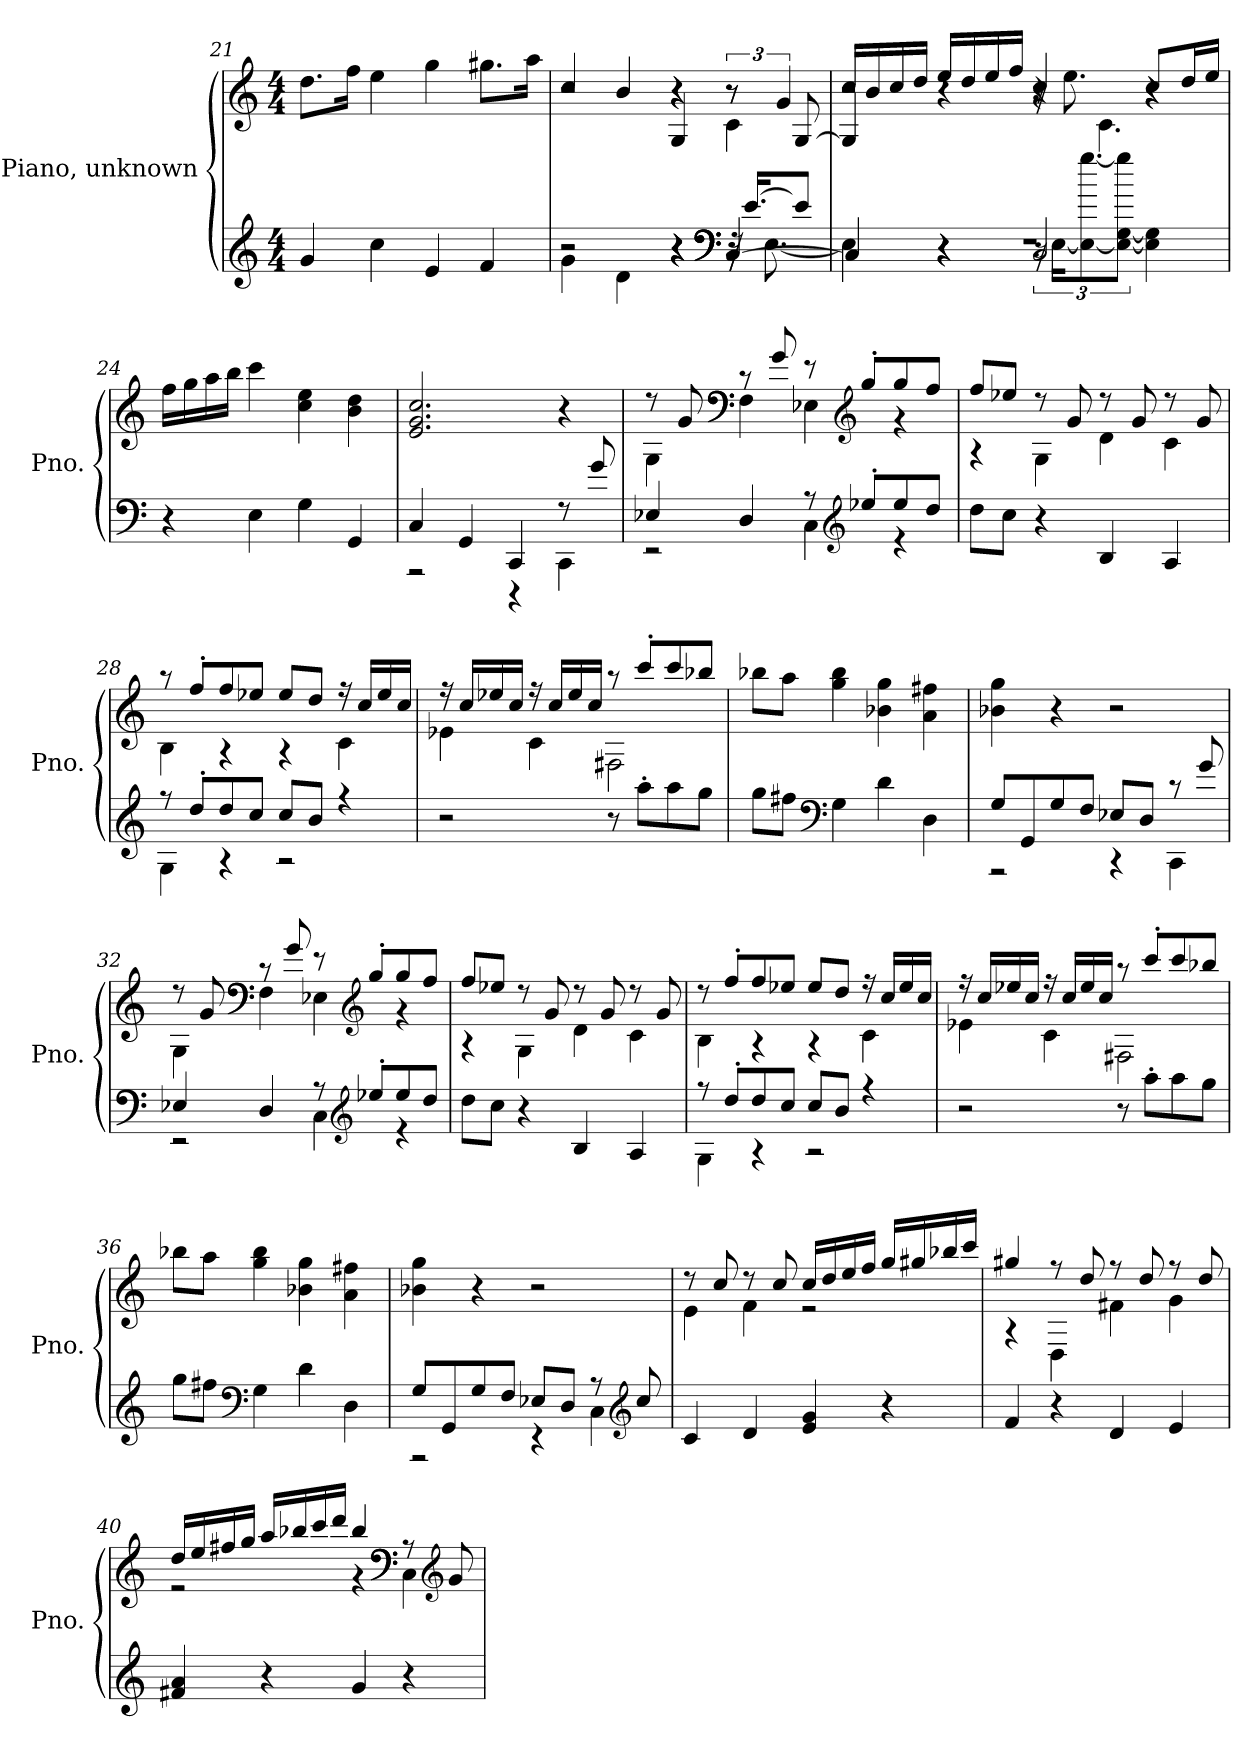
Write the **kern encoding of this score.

**kern	**kern
*part1	*part1
*staff2	*staff1
*I"Piano, unknown	*
*I'Pno.	*
*clefG2	*clefG2
*k[]	*k[]
*M4/4	*M4/4
=21	=21
4g/	8.dd\L
.	16ff\Jk
4cc\	4ee\
4e/	4gg\
4f/	8.gg#X\L
.	16aa\Jk
=22	=22
*^	*^
*	*^	*	*^
2r	4g\	2r	4cc/	2r	2r
.	4d\	.	4b/	.	.
4r	4r	4r	4G/	4r	4r
*clefF4	*	*	*	*	*
32r	16r	[4C/	12r	4c\	8r
[16.e/KL	.	.	.	.	.
.	[8.E\	.	.	.	.
.	.	.	6g/	.	.
8e/J]	.	.	.	.	[8G/
=23	=23	=23	=23	=23	=23
*	*	*	*	*	*^
1r	4E\]	4C/]	16cc/LL	2r	4G/]	2r
.	.	.	16b/	.	.	.
.	.	.	16cc/	.	.	.
.	.	.	16dd/JJ	.	.	.
.	4r	4r	16ee/LL	.	4r	.
.	.	.	16dd/	.	.	.
.	.	.	16ee/	.	.	.
.	.	.	16ff/JJ	.	.	.
.	24r	2C/	4r	16r	4cc/	8r
.	[24E\KL	.	.	.	.	.
.	.	.	.	8.ee\	.	.
.	12E\_ [12gg\	.	.	.	.	.
.	.	.	.	.	.	4.c'\
.	12E\_ [12G\ 12gg\]J	.	.	.	.	.
.	4E\] 4G\]	.	8cc/L	4r	4r	.
.	.	.	16dd/L	.	.	.
.	.	.	16ee/JJ	.	.	.
*v	*v	*v	*	*	*	*
*	*v	*v	*v	*v
!!LO:PB:g=z
=24	=24
4r	16ff\LL
.	16gg\
.	16aa\
.	16bb\JJ
4E\	4ccc\
4G\	4cc\ 4ee\
4GG/	4b\ 4dd\
=25	=25
*^	*
4C/	2r	2.e/ 2.g/ 2.cc/
4GG/	.	.
4CC/	4r	.
8r	4CC\	4r
8g/	.	.
=26	=26	=26
*	*	*^
4E-X/	2r	8r	4G\
.	.	8g/	.
*	*	*clefF4	*
4D/	.	8r	4F\
.	.	8g/	.
8r	4C\	8r	4E-X\
*clefG2	*	*clefG2	*
8ee-X'/L	.	8gg'/L	.
8ee-/	4r	8gg/	4r
8dd/J	.	8ff/J	.
*v	*v	*	*
=27	=27	=27
8dd\L	8ff/L	4r
8cc\J	8ee-X/J	.
4r	8r	4G\
.	8g/	.
4B/	8r	4d\
.	8g/	.
4A/	8r	4c\
.	8g/	.
!!LO:LB:g=z	!!
=28	=28	=28
*^	*	*
8r	4G\	8r	4B\
8dd'/L	.	8ff'/L	.
8dd/	4r	8ff/	4r
8cc/J	.	8ee-X/J	.
8cc/L	2r	8ee-/L	4r
8b/J	.	8dd/J	.
4r	.	16r	4c\
.	.	16cc/LL	.
.	.	16ee-/	.
.	.	16cc/JJ	.
*v	*v	*	*
=29	=29	=29
2r	16r	4e-X\
.	16cc/LL	.
.	16ee-X/	.
.	16cc/JJ	.
.	16r	4c\
.	16cc/LL	.
.	16ee-/	.
.	16cc/JJ	.
8r	8r	2F#X\
8aa'\L	8ccc'/L	.
8aa\	8ccc/	.
8gg\J	8bb-X/J	.
*	*v	*v
=30	=30
8gg\L	8bb-X\L
8ff#X\J	8aa\J
*clefF4	*
4G\	4gg\ 4bb-\
4d\	4b-X\ 4gg\
4D\	4a\ 4ff#X\
=31	=31
*^	*
8G/L	2r	4b-X\ 4gg\
8GG/	.	.
8G/	.	4r
8F/J	.	.
8E-X/L	4r	2r
8D/J	.	.
8r	4CC\	.
8g/	.	.
!!LO:LB:g=z
=32	=32	=32
*	*	*^
4E-X/	2r	8r	4G\
.	.	8g/	.
*	*	*clefF4	*
4D/	.	8r	4F\
.	.	8g/	.
8r	4C\	8r	4E-X\
*clefG2	*	*clefG2	*
8ee-X'/L	.	8gg'/L	.
8ee-/	4r	8gg/	4r
8dd/J	.	8ff/J	.
*v	*v	*	*
=33	=33	=33
8dd\L	8ff/L	4r
8cc\J	8ee-X/J	.
4r	8r	4G\
.	8g/	.
4B/	8r	4d\
.	8g/	.
4A/	8r	4c\
.	8g/	.
=34	=34	=34
*^	*	*
8r	4G\	8r	4B\
8dd'/L	.	8ff'/L	.
8dd/	4r	8ff/	4r
8cc/J	.	8ee-X/J	.
8cc/L	2r	8ee-/L	4r
8b/J	.	8dd/J	.
4r	.	16r	4c\
.	.	16cc/LL	.
.	.	16ee-/	.
.	.	16cc/JJ	.
*v	*v	*	*
!!LO:LB:g=z	!!
=35	=35	=35
2r	16r	4e-X\
.	16cc/LL	.
.	16ee-X/	.
.	16cc/JJ	.
.	16r	4c\
.	16cc/LL	.
.	16ee-/	.
.	16cc/JJ	.
8r	8r	2F#X\
8aa'\L	8ccc'/L	.
8aa\	8ccc/	.
8gg\J	8bb-X/J	.
*	*v	*v
=36	=36
8gg\L	8bb-X\L
8ff#X\J	8aa\J
*clefF4	*
4G\	4gg\ 4bb-\
4d\	4b-X\ 4gg\
4D\	4a\ 4ff#X\
=37	=37
*^	*
8G/L	2r	4b-X\ 4gg\
8GG/	.	.
8G/	.	4r
8F/J	.	.
8E-X/L	4r	2r
8D/J	.	.
8r	4C\	.
*clefG2	*	*
8cc/	.	.
*v	*v	*
!!LO:LB:g=z
=38	=38
*	*^
4c/	8r	4e\
.	8cc/	.
4d/	8r	4f\
.	8cc/	.
4e/ 4g/	16cc/LL	2r
.	16dd/	.
.	16ee/	.
.	16ff/JJ	.
4r	16gg/LL	.
.	16gg#X/	.
.	16bb-X/	.
.	16ccc/JJ	.
=39	=39	=39
4f/	4gg#X/	4r
4r	8r	4D\
.	8dd/	.
4d/	8r	4f#X\
.	8dd/	.
4e/	8r	4g\
.	8dd/	.
=40	=40	=40
4f#X/ 4a/	16dd/LL	2r
.	16ee/	.
.	16ff#X/	.
.	16gg/JJ	.
4r	16aa/LL	.
.	16bb-X/	.
.	16ccc/	.
.	16ddd/JJ	.
4g/	4bb-/	4r
*	*clefF4	*
4r	8r	4C\
*	*clefG2	*
.	8g/	.
*	*v	*v
=	=
*-	*-
